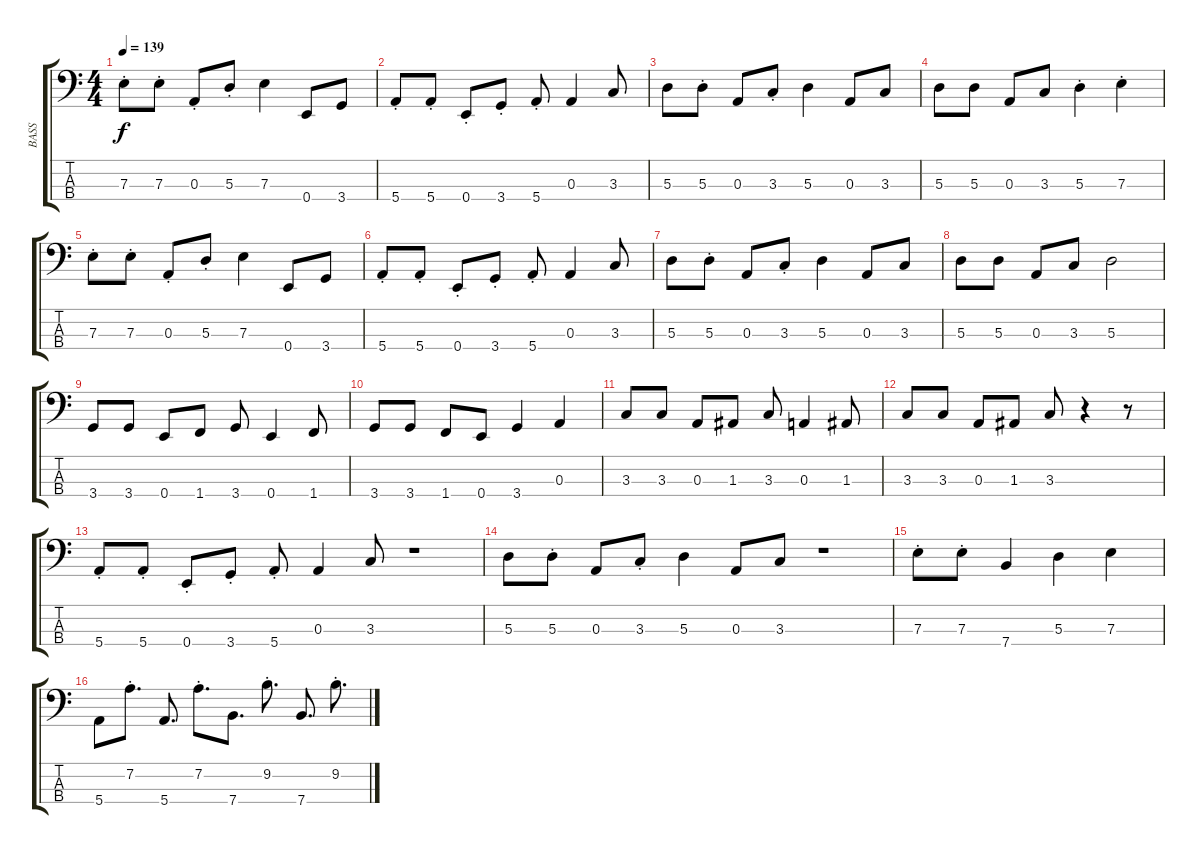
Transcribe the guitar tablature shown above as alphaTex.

\track ("BASS " "BASS ") {instrument electricbassfinger}
\staff {score tabs}
\tuning (G2 D2 A1 E1) {hide}
\ts (4 4)
\tempo 139
\clef f4
\ks c
7.3{st}.8{dy f} 7.3{st}.8 0.3{st}.8 5.3{st}.8 7.3.4 0.4.8 3.4.8 |
5.4{st}.8 5.4{st}.8 0.4{st}.8 3.4{st}.8 5.4{st}.8 0.3.4 3.3.8 |
5.3.8 5.3{st}.8 0.3.8 3.3{st}.8 5.3.4 0.3.8 3.3.8 |
5.3.8 5.3.8 0.3.8 3.3.8 5.3{st}.4 7.3{st}.4 |
7.3{st}.8 7.3{st}.8 0.3{st}.8 5.3{st}.8 7.3.4 0.4.8 3.4.8 |
5.4{st}.8 5.4{st}.8 0.4{st}.8 3.4{st}.8 5.4{st}.8 0.3.4 3.3.8 |
5.3.8 5.3{st}.8 0.3.8 3.3{st}.8 5.3.4 0.3.8 3.3.8 |
5.3.8 5.3.8 0.3.8 3.3.8 5.3.2 |
3.4.8 3.4.8 0.4.8 1.4.8 3.4.8 0.4.4 1.4.8 |
3.4.8 3.4.8 1.4.8 0.4.8 3.4.4 0.3.4 |
3.3.8 3.3.8 0.3.8 1.3.8 3.3.8 0.3.4 1.3.8 |
3.3.8 3.3.8 0.3.8 1.3.8 3.3.8 r.4 r.8 |
5.4{st}.8 5.4{st}.8 0.4{st}.8 3.4{st}.8 5.4{st}.8 0.3.4 3.3.8 r.1 |
5.3.8 5.3{st}.8 0.3.8 3.3{st}.8 5.3.4 0.3.8 3.3.8 r.1 |
7.3{st}.8 7.3{st}.8 7.4.4 5.3.4 7.3.4 |
5.4.8 7.2{st}.8{d} 5.4.8{d} 7.2{st}.8{d} 7.4.8{d} 9.2{st}.8{d} 7.4.8{d} 9.2{st}.8{d}
